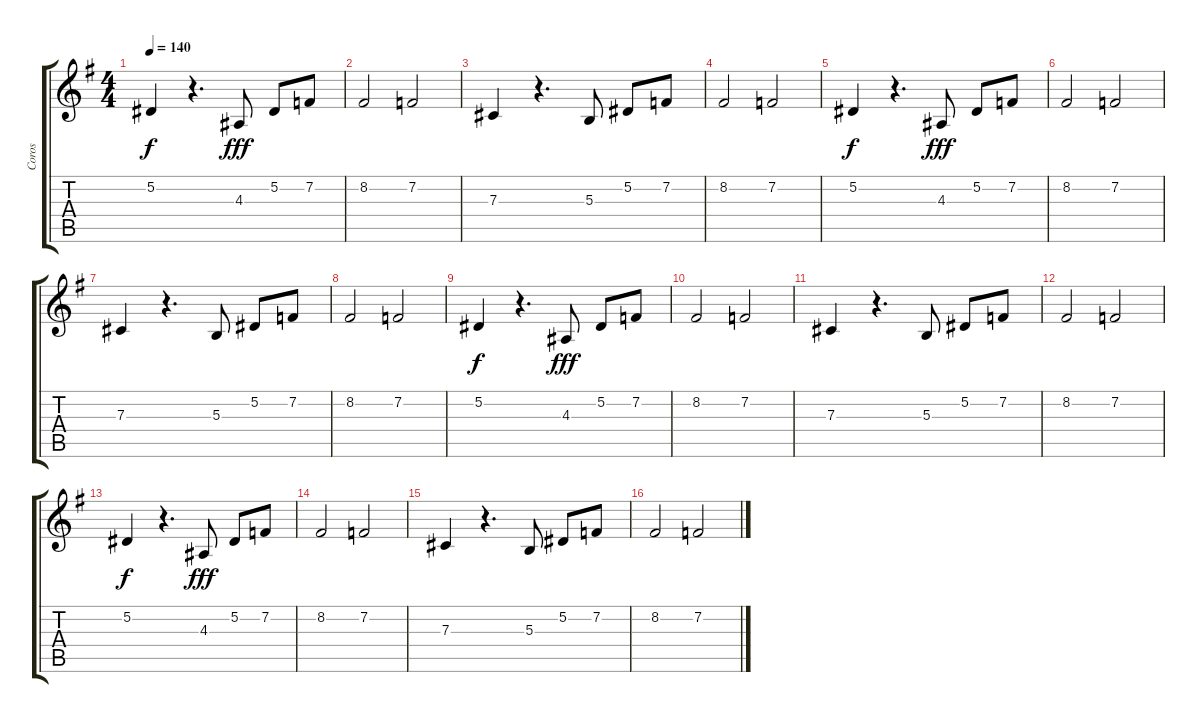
\track ("Coros" "Coros") {instrument choiraahs}
\staff {score tabs}
\tuning (Eb4 Bb3 Gb3 Db3 Ab2 Eb2) {hide}
\ts (4 4)
\tempo 140
\clef g2
\ks g
5.2.4{dy f} r.4{d} 4.3.8{dy fff} 5.2.8 7.2.8 |
8.2.2 7.2.2 |
7.3.4 r.4{d} 5.3.8 5.2.8 7.2.8 |
8.2.2 7.2.2 |
5.2.4{dy f} r.4{d} 4.3.8{dy fff} 5.2.8 7.2.8 |
8.2.2 7.2.2 |
7.3.4 r.4{d} 5.3.8 5.2.8 7.2.8 |
8.2.2 7.2.2 |
5.2.4{dy f} r.4{d} 4.3.8{dy fff} 5.2.8 7.2.8 |
8.2.2 7.2.2 |
7.3.4 r.4{d} 5.3.8 5.2.8 7.2.8 |
8.2.2 7.2.2 |
5.2.4{dy f} r.4{d} 4.3.8{dy fff} 5.2.8 7.2.8 |
8.2.2 7.2.2 |
7.3.4 r.4{d} 5.3.8 5.2.8 7.2.8 |
8.2.2 7.2.2
